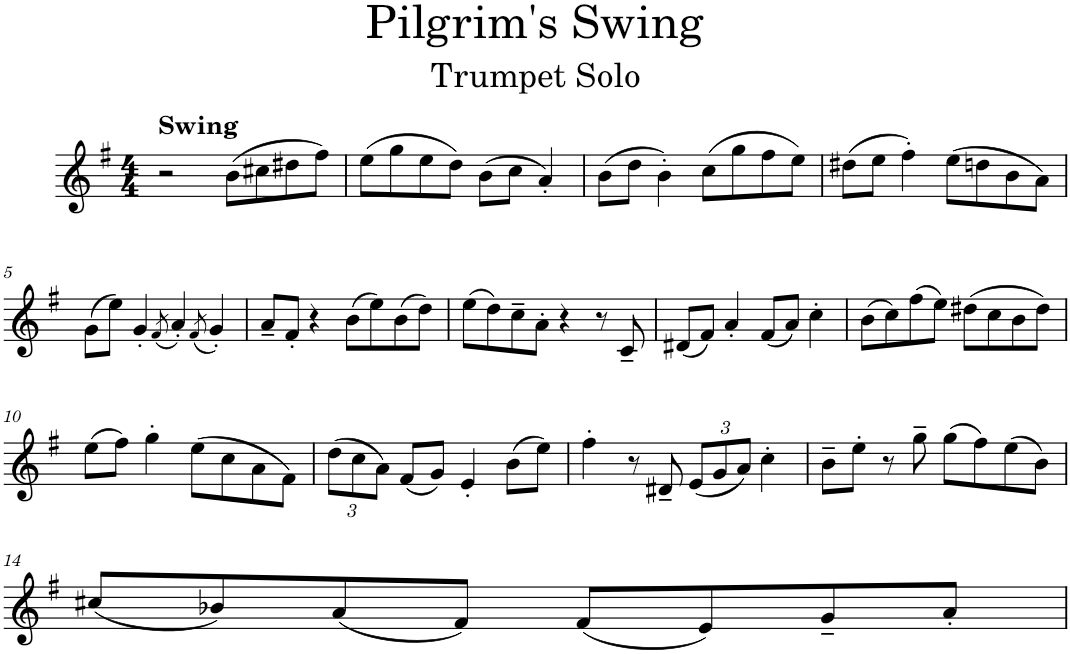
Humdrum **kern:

**kern
*part1
*staff1
*I"Bb Trumpet
*I'Bb Tpt.
*clefG2
*Trd1c2
*k[f#]
*M4/4
=1
!LO:TX:a:B:t=Swing
2r
(8b\L
8cc#X\
8dd#X\
8ff#\J)
=2
(8ee\L
8gg\
8ee\
8dd\J)
(8b\L
8cc\J
4a'/)
=3
(8b\L
8dd\J
4b'\)
(8cc\L
8gg\
8ff#\
8ee\J)
=4
(8dd#X\L
8ee\J
4ff#'\)
(8ee\L
8ddn\
8b\
8a\J)
!!LO:LB:g=z
=5
(8g\L
8ee\J)
4g'/
(8qf#/
4a'/)
(8qf#/
4g'/)
=6
8a~/L
8f#'/J
4r
(8b\L
8ee\)
(8b\
8dd\J)
=7
(8ee\L
8dd\)
8cc~\
8a'\J
4r
8r
8c~/
=8
(8d#X/L
8f#/J)
4a'/
(8f#/L
8a/J)
4cc'\
=9
(8b\L
8cc\)
(8ff#\
8ee\J)
(8dd#X\L
8cc\
8b\
8dd#\J)
!!LO:LB:g=z
=10
(8ee\L
8ff#\J)
4gg'\
(8ee\L
8cc\
8a\
8f#\J)
=11
*Xbrackettup
(12dd\L
12cc\
12a\J)
(8f#/L
8g/J)
4e'/
(8b\L
8ee\J)
=12
4ff#'\
8r
8d#X~/
(12e/L
12g/
12a/J)
4cc'\
=13
8b~\L
8ee'\J
8r
8gg~\
(8gg\L
8ff#\)
(8ee\
8b\J)
!!LO:LB:g=z
=14
(8cc#X/L
8b-X/)
(8a/
8f#/J)
(8f#/L
8e/)
8g~/
8a'/J
=
*-
